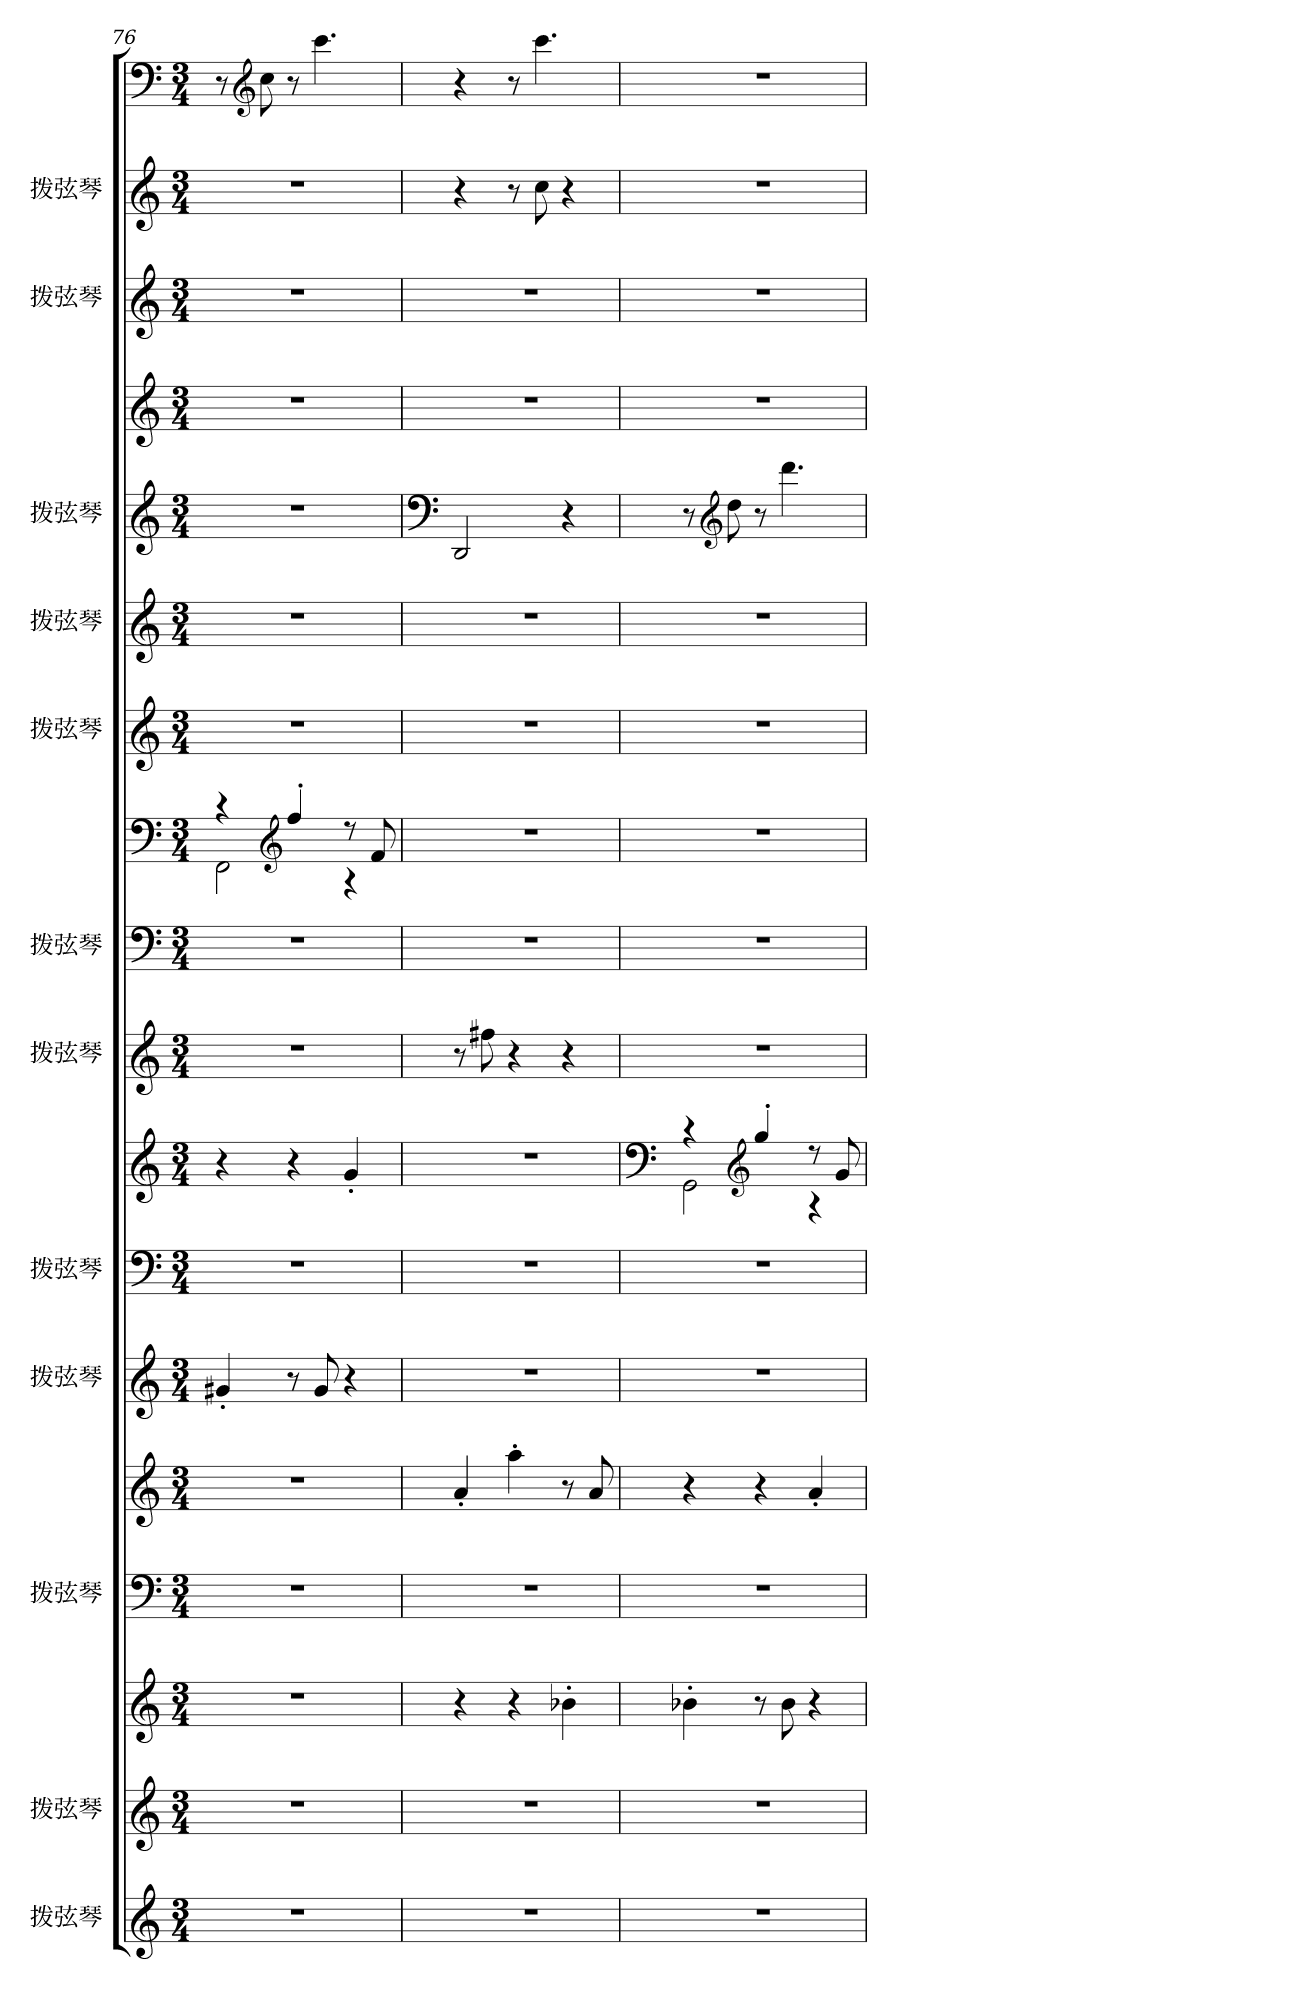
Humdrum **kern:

**kern	**kern	**kern	**kern	**kern	**kern	**kern	**kern	**kern	**kern	**kern	**kern	**kern	**kern	**kern	**kern	**kern	**kern
*part12	*part11	*part11	*part10	*part10	*part9	*part8	*part8	*part7	*part6	*part6	*part5	*part4	*part3	*part3	*part2	*part1	*part1
*staff18	*staff17	*staff16	*staff15	*staff14	*staff13	*staff12	*staff11	*staff10	*staff9	*staff8	*staff7	*staff6	*staff5	*staff4	*staff3	*staff2	*staff1
*I"拨弦琴	*I"拨弦琴	*	*I"拨弦琴	*	*I"拨弦琴	*I"拨弦琴	*	*I"拨弦琴	*I"拨弦琴	*	*I"拨弦琴	*I"拨弦琴	*I"拨弦琴	*	*I"拨弦琴	*I"拨弦琴	*
*clefG2	*clefG2	*clefG2	*clefF4	*clefG2	*clefG2	*clefF4	*clefG2	*clefG2	*clefF4	*clefF4	*clefG2	*clefG2	*clefG2	*clefG2	*clefG2	*clefG2	*clefF4
*k[]	*k[]	*k[]	*k[]	*k[]	*k[]	*k[]	*k[]	*k[]	*k[]	*k[]	*k[]	*k[]	*k[]	*k[]	*k[]	*k[]	*k[]
*M3/4	*M3/4	*M3/4	*M3/4	*M3/4	*M3/4	*M3/4	*M3/4	*M3/4	*M3/4	*M3/4	*M3/4	*M3/4	*M3/4	*M3/4	*M3/4	*M3/4	*M3/4
=76	=76	=76	=76	=76	=76	=76	=76	=76	=76	=76	=76	=76	=76	=76	=76	=76	=76
*	*	*	*	*	*	*	*	*	*	*^	*	*	*	*	*	*	*
2.r	2.r	2.r	2.r	2.r	4g#X'/	2.r	4r	2.r	2.r	4r	2FF\	2.r	2.r	2.r	2.r	2.r	2.r	8r
*	*	*	*	*	*	*	*	*	*	*	*	*	*	*	*	*	*	*clefG2
.	.	.	.	.	.	.	.	.	.	.	.	.	.	.	.	.	.	8cc\
*	*	*	*	*	*	*	*	*	*	*clefG2	*	*	*	*	*	*	*	*
.	.	.	.	.	8r	.	4r	.	.	4ff'/	.	.	.	.	.	.	.	8r
.	.	.	.	.	8g#/	.	.	.	.	.	.	.	.	.	.	.	.	4.ccc\
.	.	.	.	.	4r	.	4g'/	.	.	8r	4r	.	.	.	.	.	.	.
.	.	.	.	.	.	.	.	.	.	8f/	.	.	.	.	.	.	.	.
*	*	*	*	*	*	*	*	*	*	*v	*v	*	*	*	*	*	*	*
!!LO:PB:g=z
=77	=77	=77	=77	=77	=77	=77	=77	=77	=77	=77	=77	=77	=77	=77	=77	=77	=77
*	*	*	*	*	*	*	*	*	*	*	*	*	*clefF4	*	*	*	*
2.r	2.r	4r	2.r	4a'/	2.r	2.r	2.r	8r	2.r	2.r	2.r	2.r	2DD/	2.r	2.r	4r	4r
.	.	.	.	.	.	.	.	8ff#X\	.	.	.	.	.	.	.	.	.
.	.	4r	.	4aa'\	.	.	.	4r	.	.	.	.	.	.	.	8r	8r
.	.	.	.	.	.	.	.	.	.	.	.	.	.	.	.	8cc\	4.ccc\
.	.	4b-X'\	.	8r	.	.	.	4r	.	.	.	.	4r	.	.	4r	.
.	.	.	.	8a/	.	.	.	.	.	.	.	.	.	.	.	.	.
=78	=78	=78	=78	=78	=78	=78	=78	=78	=78	=78	=78	=78	=78	=78	=78	=78	=78
*	*	*	*	*	*	*	*clefF4	*	*	*	*	*	*	*	*	*	*
*	*	*	*	*	*	*	*^	*	*	*	*	*	*	*	*	*	*
2.r	2.r	4b-X'\	2.r	4r	2.r	2.r	4r	2GG\	2.r	2.r	2.r	2.r	2.r	8r	2.r	2.r	2.r	2.r
*	*	*	*	*	*	*	*	*	*	*	*	*	*	*clefG2	*	*	*	*
.	.	.	.	.	.	.	.	.	.	.	.	.	.	8dd\	.	.	.	.
*	*	*	*	*	*	*	*clefG2	*	*	*	*	*	*	*	*	*	*	*
.	.	8r	.	4r	.	.	4gg'/	.	.	.	.	.	.	8r	.	.	.	.
.	.	8b-\	.	.	.	.	.	.	.	.	.	.	.	4.ddd\	.	.	.	.
.	.	4r	.	4a'/	.	.	8r	4r	.	.	.	.	.	.	.	.	.	.
.	.	.	.	.	.	.	8g/	.	.	.	.	.	.	.	.	.	.	.
*	*	*	*	*	*	*	*v	*v	*	*	*	*	*	*	*	*	*	*
=	=	=	=	=	=	=	=	=	=	=	=	=	=	=	=	=	=
*-	*-	*-	*-	*-	*-	*-	*-	*-	*-	*-	*-	*-	*-	*-	*-	*-	*-
